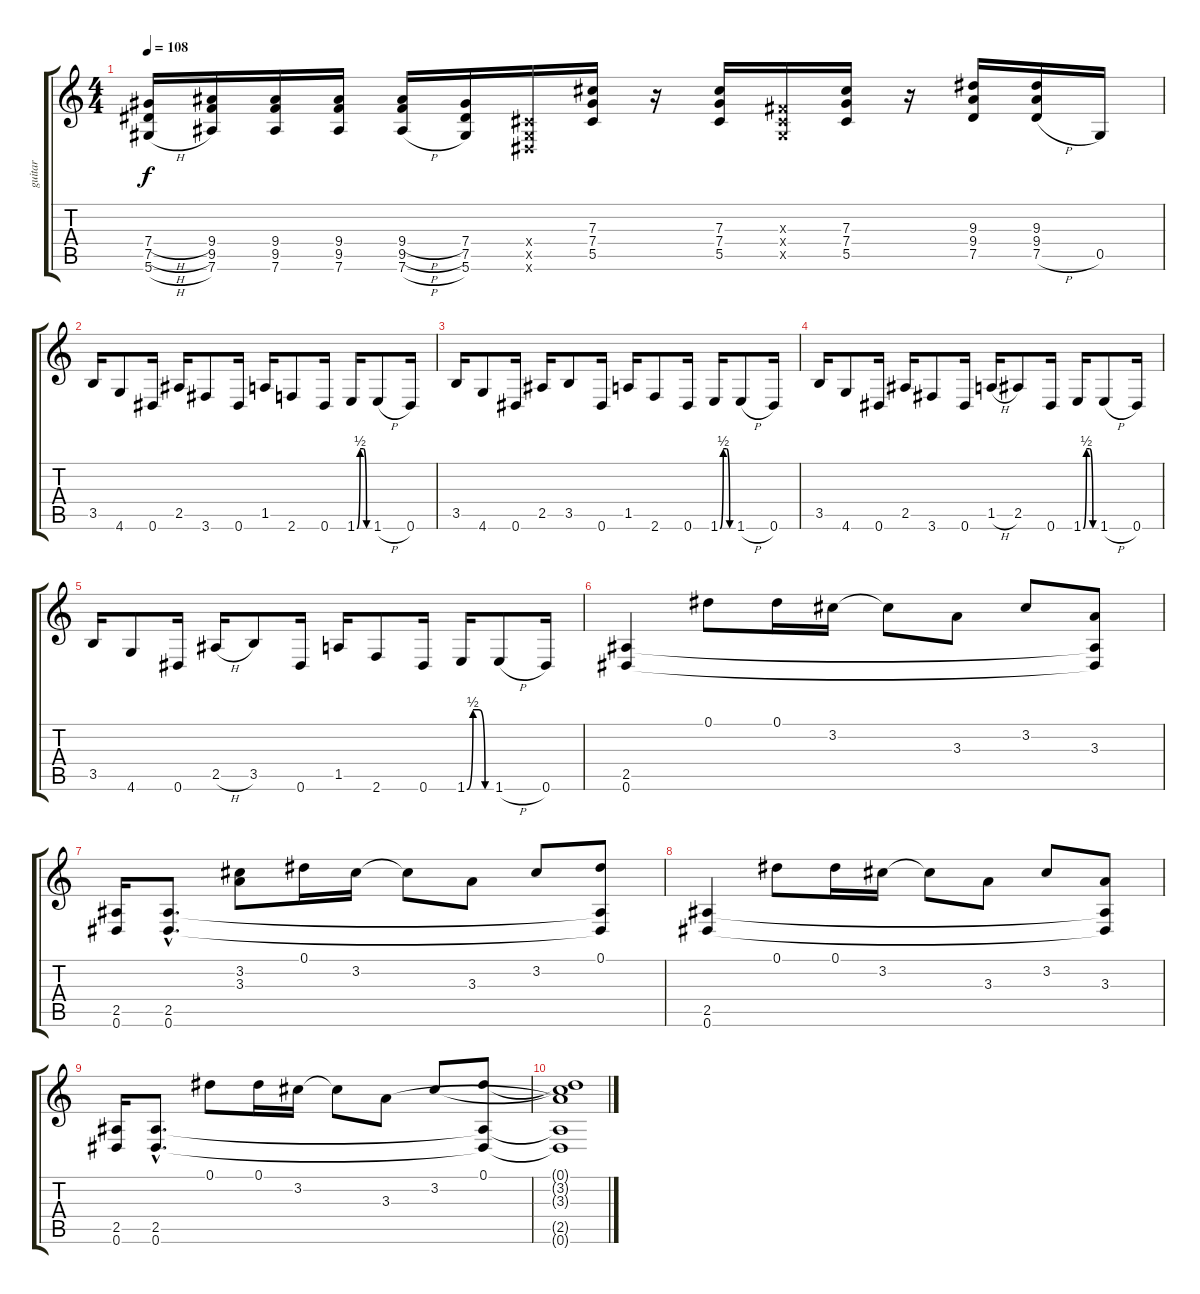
\track ("guitar" "guitar") {instrument distortionguitar}
\staff {score tabs}
\tuning (Eb4 Bb3 Gb3 Db3 Ab2 Eb2) {hide}
\ts (4 4)
\tempo 108
\clef g2
\ks c
(7.4{h} 7.5{h} 5.6{h}).16{dy f} (9.4 9.5 7.6).16 (9.4 9.5 7.6).16 (9.4 9.5 7.6).16 (9.4{h} 9.5{h} 7.6{h}).16 (7.4 7.5 5.6).16 (0.4{x} 0.5{x} 0.6{x}).16 (7.3 7.4 5.5).16 r.16 (7.3 7.4 5.5).16 (0.3{x} 0.4{x} 0.5{x}).16 (7.3 7.4 5.5).16 r.16 (9.3 9.4 7.5).16 (9.3 9.4 7.5{h}).16 0.5.16 |
3.5.16 4.6.8 0.6.16 2.5.16 3.6.8 0.6.16 1.5.16 2.6.8 0.6.16 1.6{be (custom 0 0 15 2 30 2 45 0 60 0)}.16 1.6{h}.8 0.6.16 |
3.5.16 4.6.8 0.6.16 2.5.16 3.5.8 0.6.16 1.5.16 2.6.8 0.6.16 1.6{be (custom 0 0 15 2 30 2 45 0 60 0)}.16 1.6{h}.8 0.6.16 |
3.5.16 4.6.8 0.6.16 2.5.16 3.6.8 0.6.16 1.5{h}.16 2.5.8 0.6.16 1.6{be (custom 0 0 15 2 30 2 45 0 60 0)}.16 1.6{h}.8 0.6.16 |
3.5.16 4.6.8 0.6.16 2.5{h}.16 3.5.8 0.6.16 1.5.16 2.6.8 0.6.16 1.6{be (custom 0 0 15 2 30 2 45 0 60 0)}.16 1.6{h}.8 0.6.16 |
(2.5 0.6).4 0.1.8 0.1.16 3.2.16 3.2{t}.8 3.3.8 3.2.8 (3.3 2.5{t} 0.6{t}).8 |
(2.5 0.6).16 (2.5{hac} 0.6{hac}).8{d} (3.2 3.3).8 0.1.16 3.2.16 3.2{t}.8 3.3.8 3.2.8 (0.1 2.5{t} 0.6{t}).8 |
(2.5 0.6).4 0.1.8 0.1.16 3.2.16 3.2{t}.8 3.3.8 3.2.8 (3.3 2.5{t} 0.6{t}).8 |
(2.5 0.6).16 (2.5{hac} 0.6{hac}).8{d} 0.1.8 0.1.16 3.2.16 3.2{t}.8 3.3.8 3.2.8 (0.1 2.5{t} 0.6{t}).8 |
(0.1{t} 3.2{t} 3.3{t} 2.5{t} 0.6{t}).1
